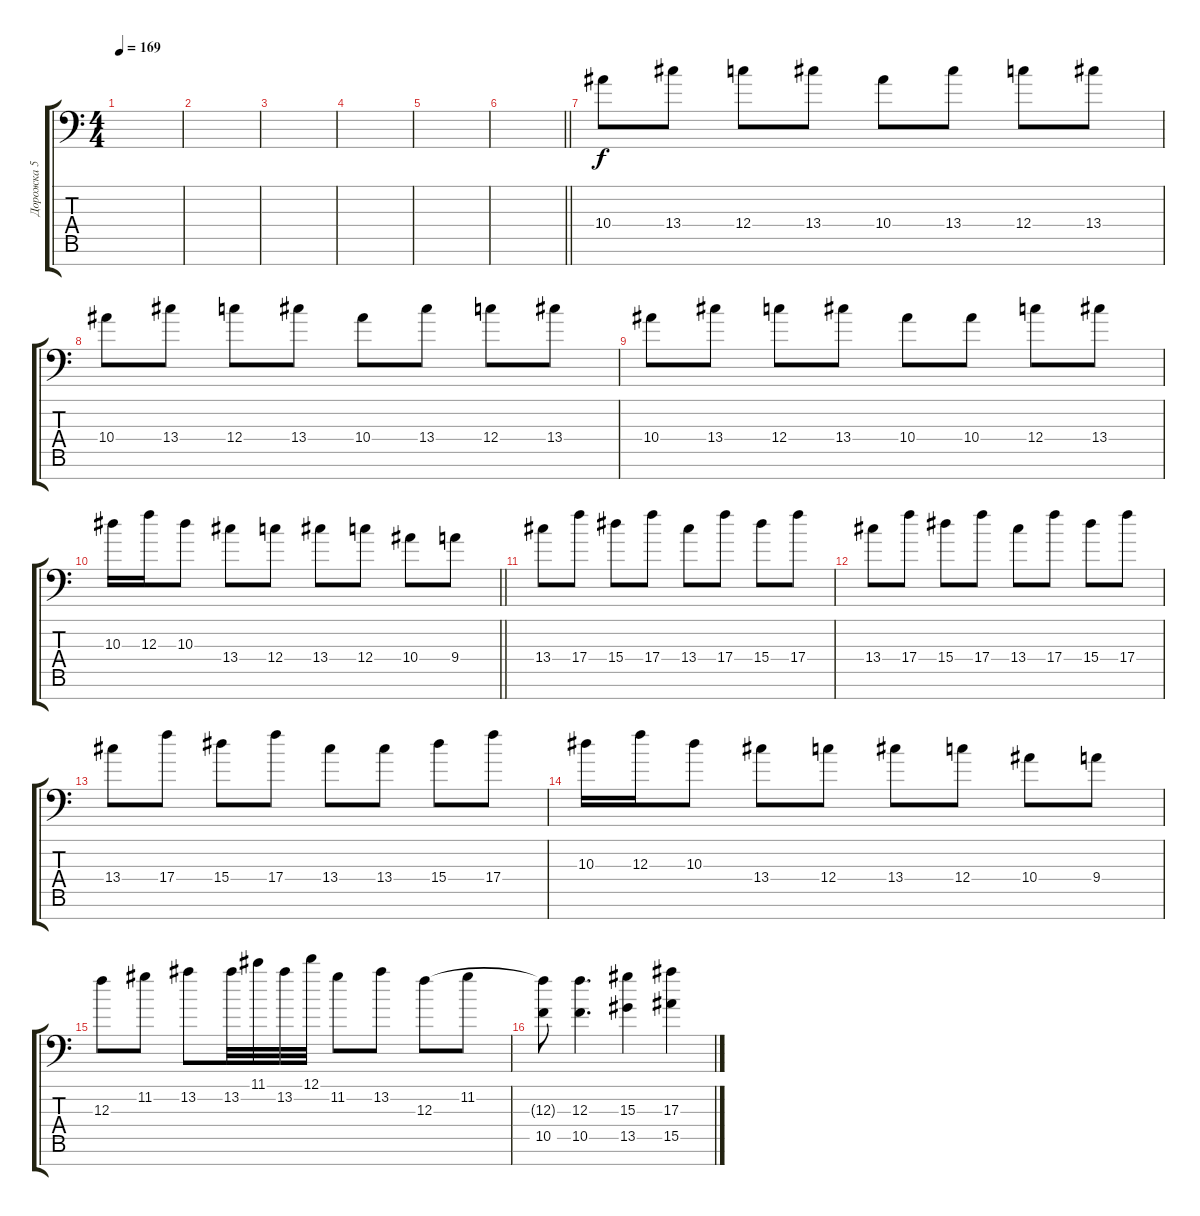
\track ("Дорожка 5" "Дорожка 5") {instrument overdrivenguitar}
\staff {score tabs}
\tuning (D4 A3 F3 C3 G2 D2 A1) {hide}
\ts (4 4)
\tempo 169
\clef f4
\ks c
|
|
|
|
|
\barLineRight lightlight
|
10.4.8 13.4.8 12.4.8 13.4.8 10.4.8 13.4.8 12.4.8 13.4.8 |
10.4.8 13.4.8 12.4.8 13.4.8 10.4.8 13.4.8 12.4.8 13.4.8 |
10.4.8 13.4.8 12.4.8 13.4.8 10.4.8 10.4.8 12.4.8 13.4.8 |
\barLineRight lightlight
10.3.16 12.3.16 10.3.8 13.4.8 12.4.8 13.4.8 12.4.8 10.4.8 9.4.8 |
13.4.8 17.4.8 15.4.8 17.4.8 13.4.8 17.4.8 15.4.8 17.4.8 |
13.4.8 17.4.8 15.4.8 17.4.8 13.4.8 17.4.8 15.4.8 17.4.8 |
13.4.8 17.4.8 15.4.8 17.4.8 13.4.8 13.4.8 15.4.8 17.4.8 |
10.3.16 12.3.16 10.3.8 13.4.8 12.4.8 13.4.8 12.4.8 10.4.8 9.4.8 |
12.3.8 11.2.8 13.2.8 13.2.32 11.1.32 13.2.32 12.1.32 11.2.8 13.2.8 12.3.8 11.2.8 |
(12.3{t} 10.5).8 (12.3 10.5).4{d} (15.3 13.5).4 (17.3 15.5).4
